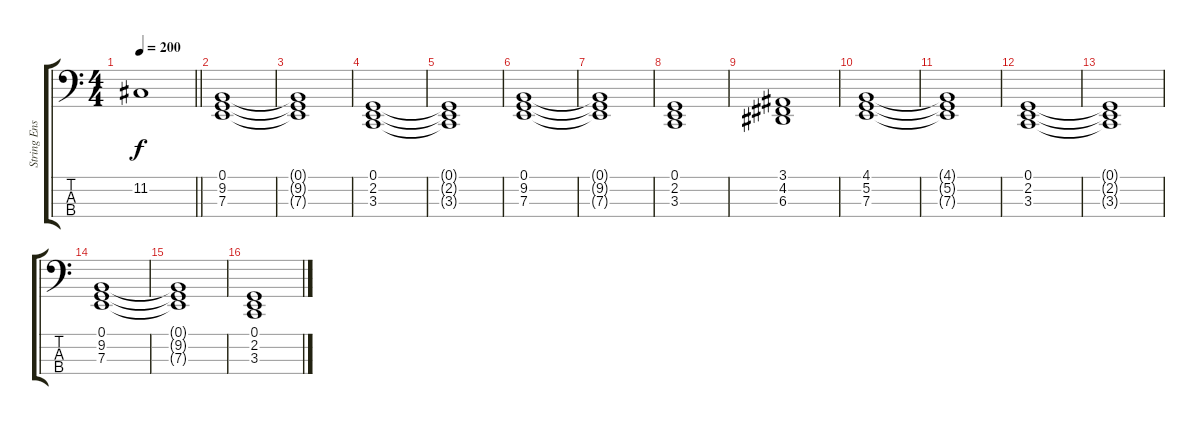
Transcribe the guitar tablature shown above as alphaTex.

\track ("String Ensemble III" "String Ens") {instrument stringensemble1}
\staff {score tabs}
\tuning (G2 D2 A1 E1) {hide}
\ts (4 4)
\tempo 200
\clef f4
\barLineRight lightlight
\ks c
11.2.1{dy f} |
(0.1 9.2 7.3).1 |
(0.1{t} 9.2{t} 7.3{t}).1 |
(0.1 2.2 3.3).1 |
(0.1{t} 2.2{t} 3.3{t}).1 |
(0.1 9.2 7.3).1 |
(0.1{t} 9.2{t} 7.3{t}).1 |
(0.1 2.2 3.3).1 |
(3.1 4.2 6.3).1 |
(4.1 5.2 7.3).1 |
(4.1{t} 5.2{t} 7.3{t}).1 |
(0.1 2.2 3.3).1 |
(0.1{t} 2.2{t} 3.3{t}).1 |
(0.1 9.2 7.3).1 |
(0.1{t} 9.2{t} 7.3{t}).1 |
(0.1 2.2 3.3).1
